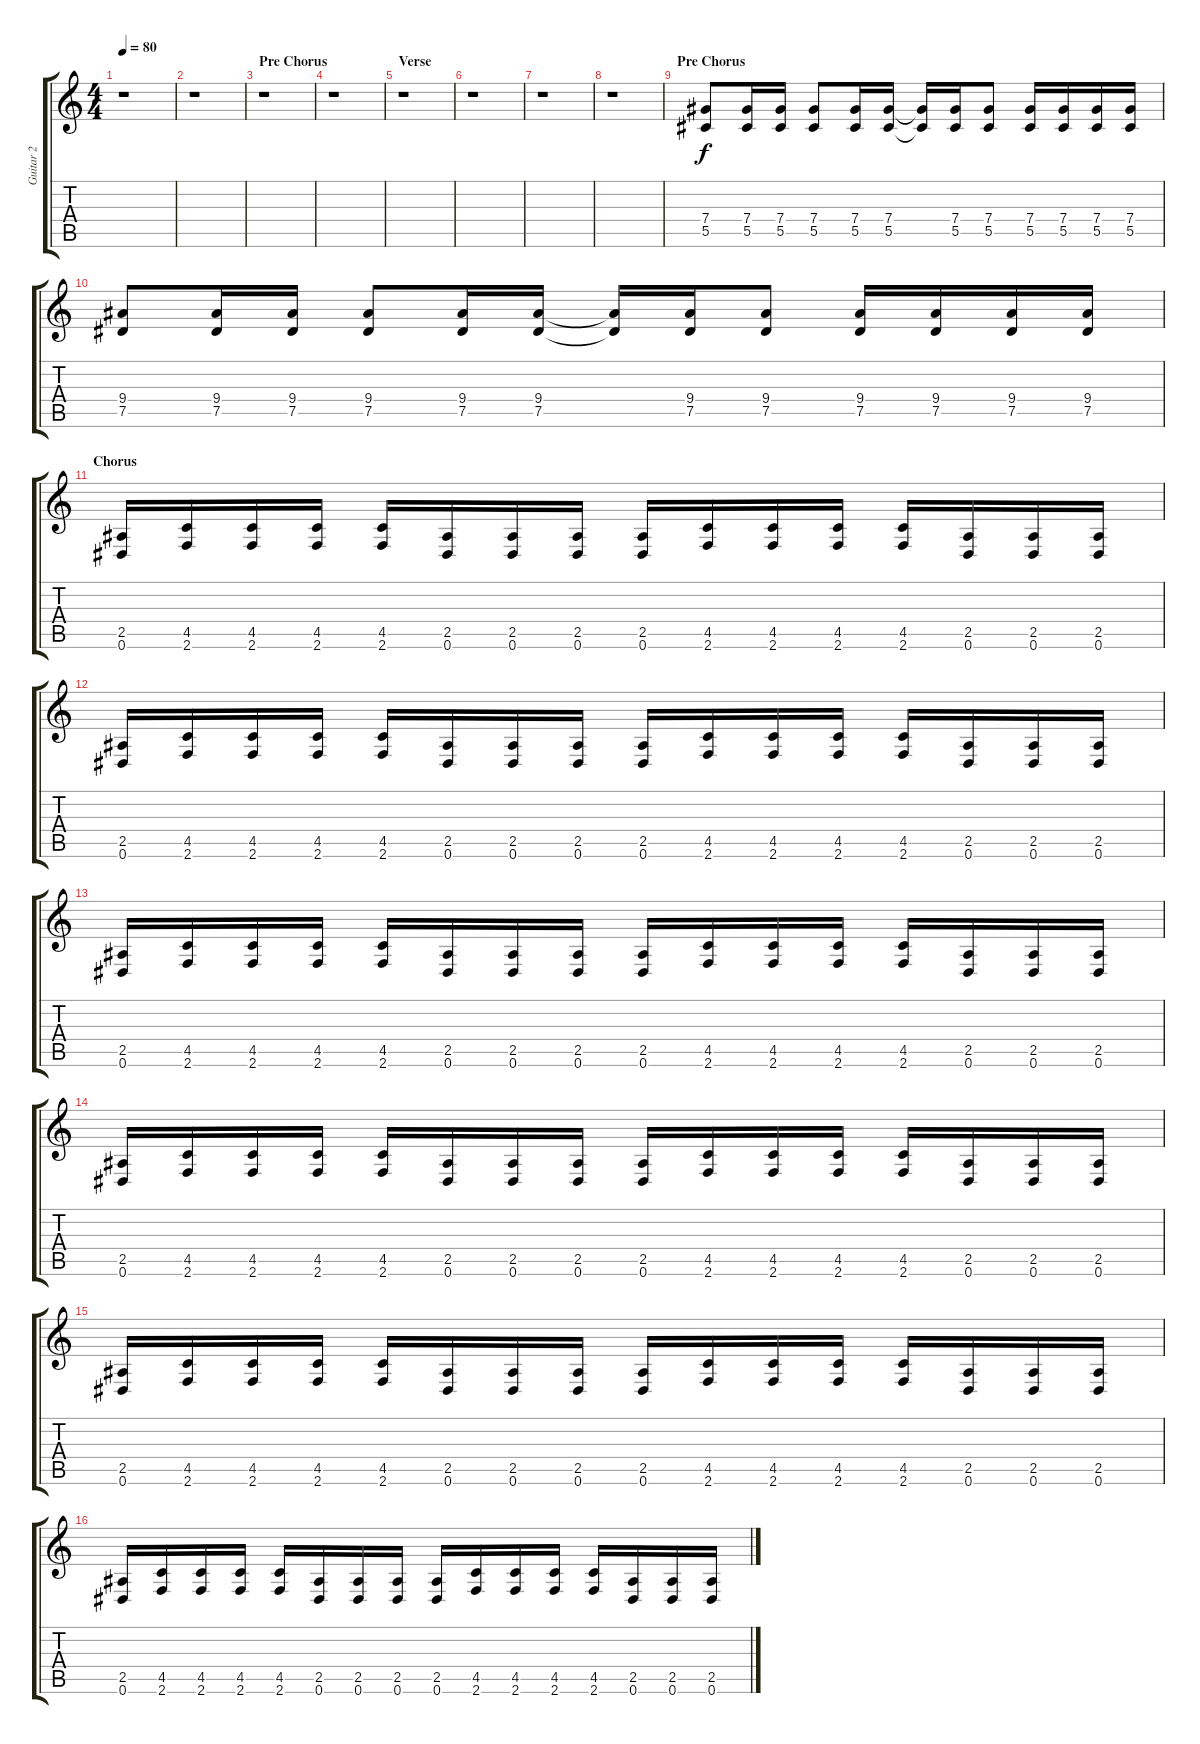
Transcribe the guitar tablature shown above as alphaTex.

\track ("Guitar 2" "Guitar 2") {instrument distortionguitar}
\staff {score tabs}
\tuning (Eb4 Bb3 Gb3 Db3 Ab2 Eb2) {hide}
\ts (4 4)
\tempo 80
\clef g2
\ks c
r.1{dy mp} |
r.1 |
\section ("" "Pre Chorus")
r.1 |
r.1 |
\section ("" "Verse")
r.1 |
r.1 |
r.1 |
r.1 |
\section ("" "Pre Chorus")
(7.4 5.5).8{dy f} (7.4 5.5).16 (7.4 5.5).16 (7.4 5.5).8 (7.4 5.5).16 (7.4 5.5).16 (7.4{t} 5.5{t}).16 (7.4 5.5).16 (7.4 5.5).8 (7.4 5.5).16 (7.4 5.5).16 (7.4 5.5).16 (7.4 5.5).16 |
(9.4 7.5).8 (9.4 7.5).16 (9.4 7.5).16 (9.4 7.5).8 (9.4 7.5).16 (9.4 7.5).16 (9.4{t} 7.5{t}).16 (9.4 7.5).16 (9.4 7.5).8 (9.4 7.5).16 (9.4 7.5).16 (9.4 7.5).16 (9.4 7.5).16 |
\section ("" "Chorus")
(2.5 0.6).16 (4.5 2.6).16 (4.5 2.6).16 (4.5 2.6).16 (4.5 2.6).16 (2.5 0.6).16 (2.5 0.6).16 (2.5 0.6).16 (2.5 0.6).16 (4.5 2.6).16 (4.5 2.6).16 (4.5 2.6).16 (4.5 2.6).16 (2.5 0.6).16 (2.5 0.6).16 (2.5 0.6).16 |
(2.5 0.6).16 (4.5 2.6).16 (4.5 2.6).16 (4.5 2.6).16 (4.5 2.6).16 (2.5 0.6).16 (2.5 0.6).16 (2.5 0.6).16 (2.5 0.6).16 (4.5 2.6).16 (4.5 2.6).16 (4.5 2.6).16 (4.5 2.6).16 (2.5 0.6).16 (2.5 0.6).16 (2.5 0.6).16 |
(2.5 0.6).16 (4.5 2.6).16 (4.5 2.6).16 (4.5 2.6).16 (4.5 2.6).16 (2.5 0.6).16 (2.5 0.6).16 (2.5 0.6).16 (2.5 0.6).16 (4.5 2.6).16 (4.5 2.6).16 (4.5 2.6).16 (4.5 2.6).16 (2.5 0.6).16 (2.5 0.6).16 (2.5 0.6).16 |
(2.5 0.6).16 (4.5 2.6).16 (4.5 2.6).16 (4.5 2.6).16 (4.5 2.6).16 (2.5 0.6).16 (2.5 0.6).16 (2.5 0.6).16 (2.5 0.6).16 (4.5 2.6).16 (4.5 2.6).16 (4.5 2.6).16 (4.5 2.6).16 (2.5 0.6).16 (2.5 0.6).16 (2.5 0.6).16 |
(2.5 0.6).16 (4.5 2.6).16 (4.5 2.6).16 (4.5 2.6).16 (4.5 2.6).16 (2.5 0.6).16 (2.5 0.6).16 (2.5 0.6).16 (2.5 0.6).16 (4.5 2.6).16 (4.5 2.6).16 (4.5 2.6).16 (4.5 2.6).16 (2.5 0.6).16 (2.5 0.6).16 (2.5 0.6).16 |
(2.5 0.6).16 (4.5 2.6).16 (4.5 2.6).16 (4.5 2.6).16 (4.5 2.6).16 (2.5 0.6).16 (2.5 0.6).16 (2.5 0.6).16 (2.5 0.6).16 (4.5 2.6).16 (4.5 2.6).16 (4.5 2.6).16 (4.5 2.6).16 (2.5 0.6).16 (2.5 0.6).16 (2.5 0.6).16
